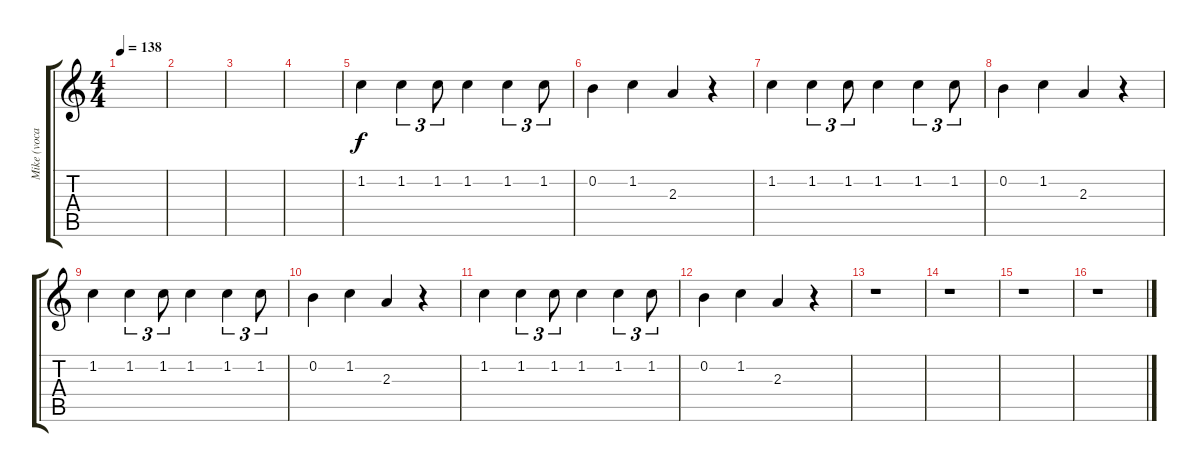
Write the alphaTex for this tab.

\track ("Mike (vocals)" "Mike (voca") {instrument electricguitarjazz}
\staff {score tabs}
\tuning (E4 B3 G3 D3 A2 E2) {hide}
\ts (4 4)
\tempo 138
\clef g2
\ks c
|
|
|
|
1.2.4 1.2.4{tu (3 2)} 1.2.8{tu (3 2)} 1.2.4 1.2.4{tu (3 2)} 1.2.8{tu (3 2)} |
0.2.4 1.2.4 2.3.4 r.4 |
1.2.4 1.2.4{tu (3 2)} 1.2.8{tu (3 2)} 1.2.4 1.2.4{tu (3 2)} 1.2.8{tu (3 2)} |
0.2.4 1.2.4 2.3.4 r.4 |
1.2.4 1.2.4{tu (3 2)} 1.2.8{tu (3 2)} 1.2.4 1.2.4{tu (3 2)} 1.2.8{tu (3 2)} |
0.2.4 1.2.4 2.3.4 r.4 |
1.2.4 1.2.4{tu (3 2)} 1.2.8{tu (3 2)} 1.2.4 1.2.4{tu (3 2)} 1.2.8{tu (3 2)} |
0.2.4 1.2.4 2.3.4 r.4 |
r.1 |
r.1 |
r.1 |
r.1
